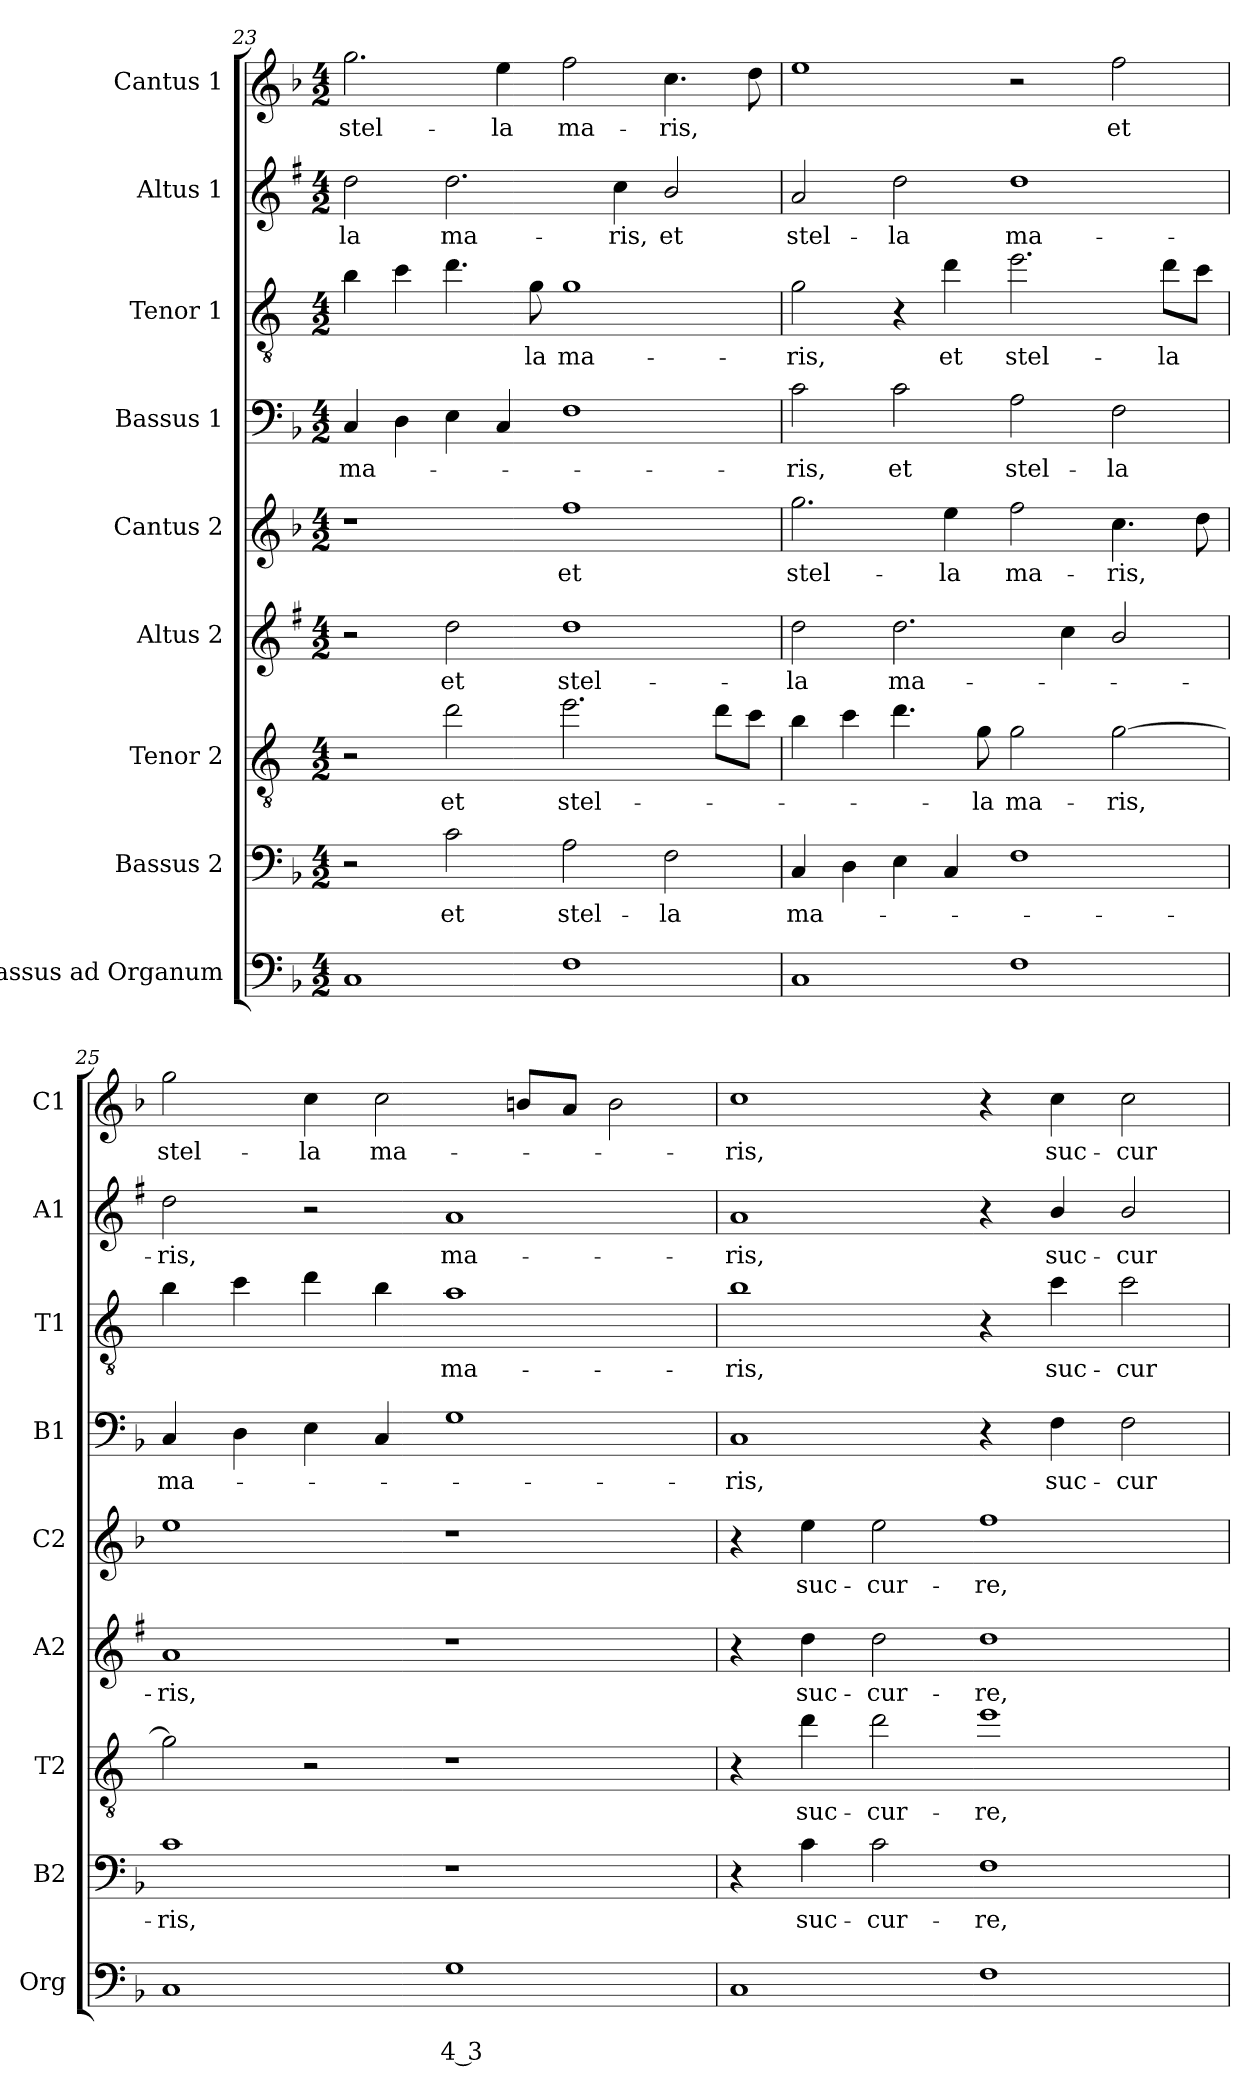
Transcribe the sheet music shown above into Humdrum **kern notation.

**kern	**text	**text	**kern	**text	**kern	**text	**kern	**text	**kern	**text	**kern	**text	**kern	**text	**kern	**text	**kern	**text
*part9	*part9	*part9	*part8	*part8	*part7	*part7	*part6	*part6	*part5	*part5	*part4	*part4	*part3	*part3	*part2	*part2	*part1	*part1
*staff9	*staff9	*staff9	*staff8	*staff8	*staff7	*staff7	*staff6	*staff6	*staff5	*staff5	*staff4	*staff4	*staff3	*staff3	*staff2	*staff2	*staff1	*staff1
*I"Bassus ad Organum	*	*	*I"Bassus 2	*	*I"Tenor 2	*	*I"Altus 2	*	*I"Cantus 2	*	*I"Bassus 1	*	*I"Tenor 1	*	*I"Altus 1	*	*I"Cantus 1	*
*I'Org	*	*	*I'B2	*	*I'T2	*	*I'A2	*	*I'C2	*	*I'B1	*	*I'T1	*	*I'A1	*	*I'C1	*
*clefF4	*	*	*clefF4	*	*clefGv2	*	*clefG2	*	*clefG2	*	*clefF4	*	*clefGv2	*	*clefG2	*	*clefG2	*
*	*	*	*	*	*ITrd4c7	*	*ITrd1c2	*	*	*	*	*	*ITrd4c7	*	*ITrd1c2	*	*	*
*k[b-]	*	*	*k[b-]	*	*k[b-]	*	*k[b-]	*	*k[b-]	*	*k[b-]	*	*k[b-]	*	*k[b-]	*	*k[b-]	*
*F:	*	*	*F:	*	*F:	*	*F:	*	*F:	*	*F:	*	*F:	*	*F:	*	*F:	*
*M4/2	*	*	*M4/2	*	*M4/2	*	*M4/2	*	*M4/2	*	*M4/2	*	*M4/2	*	*M4/2	*	*M4/2	*
=23	=23	=23	=23	=23	=23	=23	=23	=23	=23	=23	=23	=23	=23	=23	=23	=23	=23	=23
!	!	!	!	!	!	!	!	!	!	!	!	!LO:LY:b	!	!	!	!LO:LY:b	!	!LO:LY:b
1C	.	.	2r	.	2r	.	2r	.	1r	.	4C/	ma-	4e\	.	2cc\	-la	2.gg\	stel-
.	.	.	.	.	.	.	.	.	.	.	4D\	.	4f\	.	.	.	.	.
!	!	!	!	!LO:LY:b	!	!LO:LY:b	!	!LO:LY:b	!	!	!	!	!	!	!	!LO:LY:b	!	!
.	.	.	2c\	et	2g\	et	2cc\	et	.	.	4E\	.	4.g\	.	2.cc\	ma-	.	.
!	!	!	!	!	!	!	!	!	!	!	!	!	!	!	!	!	!	!LO:LY:b
.	.	.	.	.	.	.	.	.	.	.	4C/	.	.	.	.	.	4ee\	-la
!	!	!	!	!	!	!	!	!	!	!	!	!	!	!LO:LY:b	!	!	!	!
.	.	.	.	.	.	.	.	.	.	.	.	.	8c\	-la	.	.	.	.
!	!	!	!	!LO:LY:b	!	!LO:LY:b	!	!LO:LY:b	!	!LO:LY:b	!	!	!	!LO:LY:b	!	!	!	!LO:LY:b
1F	.	.	2A\	stel-	2.a\	stel-	1cc	stel-	1ff	et	1F	.	1c	ma-	.	.	2ff\	ma-
!	!	!	!	!	!	!	!	!	!	!	!	!	!	!	!	!LO:LY:b	!	!
.	.	.	.	.	.	.	.	.	.	.	.	.	.	.	4b-\	-ris,	.	.
!	!	!	!	!LO:LY:b	!	!	!	!	!	!	!	!	!	!	!	!LO:LY:b	!	!LO:LY:b
.	.	.	2F\	-la	.	.	.	.	.	.	.	.	.	.	2a/	et	4.cc\	-ris,
.	.	.	.	.	8g\L	.	.	.	.	.	.	.	.	.	.	.	.	.
.	.	.	.	.	8f\J	.	.	.	.	.	.	.	.	.	.	.	8dd\	.
=24	=24	=24	=24	=24	=24	=24	=24	=24	=24	=24	=24	=24	=24	=24	=24	=24	=24	=24
!	!	!	!	!LO:LY:b	!	!	!	!LO:LY:b	!	!LO:LY:b	!	!LO:LY:b	!	!LO:LY:b	!	!LO:LY:b	!	!
1C	.	.	4C/	ma-	4e\	.	2cc\	-la	2.gg\	stel-	2c\	-ris,	2c\	-ris,	2g/	stel-	1ee	.
.	.	.	4D\	.	4f\	.	.	.	.	.	.	.	.	.	.	.	.	.
!	!	!	!	!	!	!	!	!LO:LY:b	!	!	!	!LO:LY:b	!	!	!	!LO:LY:b	!	!
.	.	.	4E\	.	4.g\	.	2.cc\	ma-	.	.	2c\	et	4r	.	2cc\	-la	.	.
!	!	!	!	!	!	!	!	!	!	!LO:LY:b	!	!	!	!LO:LY:b	!	!	!	!
.	.	.	4C/	.	.	.	.	.	4ee\	-la	.	.	4g\	et	.	.	.	.
!	!	!	!	!	!	!LO:LY:b	!	!	!	!	!	!	!	!	!	!	!	!
.	.	.	.	.	8c\	-la	.	.	.	.	.	.	.	.	.	.	.	.
!	!	!	!	!	!	!LO:LY:b	!	!	!	!LO:LY:b	!	!LO:LY:b	!	!LO:LY:b	!	!LO:LY:b	!	!
1F	.	.	1F	.	2c\	ma-	.	.	2ff\	ma-	2A\	stel-	2.a\	stel-	1cc	ma-	2r	.
.	.	.	.	.	.	.	4b-\	.	.	.	.	.	.	.	.	.	.	.
!	!	!	!	!	!	!LO:LY:b	!	!	!	!LO:LY:b	!	!LO:LY:b	!	!	!	!	!	!LO:LY:b
.	.	.	.	.	[2c\	-ris,	2a/	.	4.cc\	-ris,	2F\	-la	.	.	.	.	2ff\	et
!	!	!	!	!	!	!	!	!	!	!	!	!	!	!LO:LY:b	!	!	!	!
.	.	.	.	.	.	.	.	.	.	.	.	.	8g\L	-la	.	.	.	.
.	.	.	.	.	.	.	.	.	8dd\	.	.	.	8f\J	.	.	.	.	.
=25	=25	=25	=25	=25	=25	=25	=25	=25	=25	=25	=25	=25	=25	=25	=25	=25	=25	=25
!	!	!	!	!LO:LY:b	!	!	!	!LO:LY:b	!	!	!	!LO:LY:b	!	!	!	!LO:LY:b	!	!LO:LY:b
1C	.	.	1c	-ris,	2c\]	.	1g	-ris,	1ee	.	4C/	ma-	4e\	.	2cc\	-ris,	2gg\	stel-
.	.	.	.	.	.	.	.	.	.	.	4D\	.	4f\	.	.	.	.	.
!	!	!	!	!	!	!	!	!	!	!	!	!	!	!	!	!	!	!LO:LY:b
.	.	.	.	.	2r	.	.	.	.	.	4E\	.	4g\	.	2r	.	4cc\	-la
!	!	!	!	!	!	!	!	!	!	!	!	!	!	!	!	!	!	!LO:LY:b
.	.	.	.	.	.	.	.	.	.	.	4C/	.	4e\	.	.	.	2cc\	ma-
!	!	!LO:LY:b	!	!	!	!	!	!	!	!	!	!	!	!LO:LY:b	!	!LO:LY:b	!	!
1G	.	4 3	1r	.	1r	.	1r	.	1r	.	1G	.	1d	ma-	1g	ma-	.	.
.	.	.	.	.	.	.	.	.	.	.	.	.	.	.	.	.	8bn/L	.
.	.	.	.	.	.	.	.	.	.	.	.	.	.	.	.	.	8a/J	.
.	.	.	.	.	.	.	.	.	.	.	.	.	.	.	.	.	2b\	.
!!LO:PB:g=z
=26	=26	=26	=26	=26	=26	=26	=26	=26	=26	=26	=26	=26	=26	=26	=26	=26	=26	=26
!	!	!	!	!	!	!	!	!	!	!	!	!LO:LY:b	!	!LO:LY:b	!	!LO:LY:b	!	!LO:LY:b
1C	.	.	4r	.	4r	.	4r	.	4r	.	1C	-ris,	1e	-ris,	1g	-ris,	1cc	-ris,
!	!	!	!	!LO:LY:b	!	!LO:LY:b	!	!LO:LY:b	!	!LO:LY:b	!	!	!	!	!	!	!	!
.	.	.	4c\	suc-	4g\	suc-	4cc\	suc-	4ee\	suc-	.	.	.	.	.	.	.	.
!	!	!	!	!LO:LY:b	!	!LO:LY:b	!	!LO:LY:b	!	!LO:LY:b	!	!	!	!	!	!	!	!
.	.	.	2c\	-cur-	2g\	-cur-	2cc\	-cur-	2ee\	-cur-	.	.	.	.	.	.	.	.
!	!	!	!	!LO:LY:b	!	!LO:LY:b	!	!LO:LY:b	!	!LO:LY:b	!	!	!	!	!	!	!	!
1F	.	.	1F	-re,	1a	-re,	1cc	-re,	1ff	-re,	4r	.	4r	.	4r	.	4r	.
!	!	!	!	!	!	!	!	!	!	!	!	!LO:LY:b	!	!LO:LY:b	!	!LO:LY:b	!	!LO:LY:b
.	.	.	.	.	.	.	.	.	.	.	4F\	suc-	4f\	suc-	4a/	suc-	4cc\	suc-
!	!	!	!	!	!	!	!	!	!	!	!	!LO:LY:b	!	!LO:LY:b	!	!LO:LY:b	!	!LO:LY:b
.	.	.	.	.	.	.	.	.	.	.	2F\	-cur-	2f\	-cur-	2a/	-cur-	2cc\	-cur-
=	=	=	=	=	=	=	=	=	=	=	=	=	=	=	=	=	=	=
*-	*-	*-	*-	*-	*-	*-	*-	*-	*-	*-	*-	*-	*-	*-	*-	*-	*-	*-
